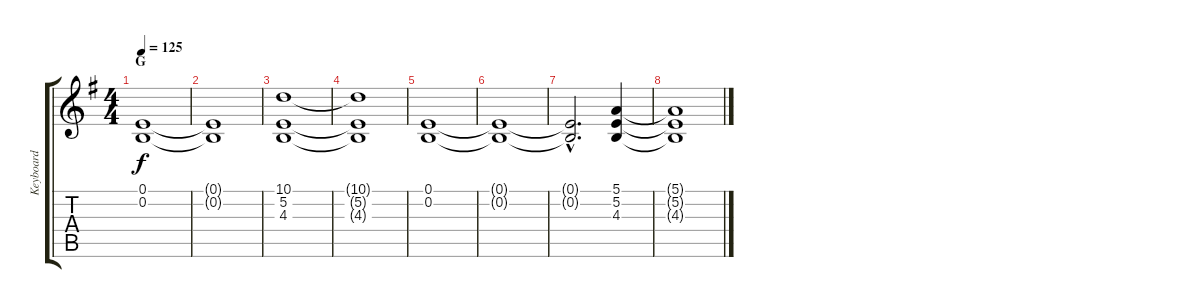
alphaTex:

\track ("Keyboard" "Keyboard") {instrument synthstrings2}
\staff {score tabs}
\tuning (E4 B3 G3 D3 A2 E2) {hide}
\ts (4 4)
\section ("" "G")
\tempo 125
\clef g2
\ks g
(0.1 0.2).1{dy f} |
(0.1{t} 0.2{t}).1 |
(10.1 5.2 4.3).1 |
(10.1{t} 5.2{t} 4.3{t}).1 |
(0.1 0.2).1 |
(0.1{t} 0.2{t}).1 |
(0.1{hac t} 0.2{hac t}).2{d} (5.1 5.2 4.3).4 |
(5.1{t} 5.2{t} 4.3{t}).1
